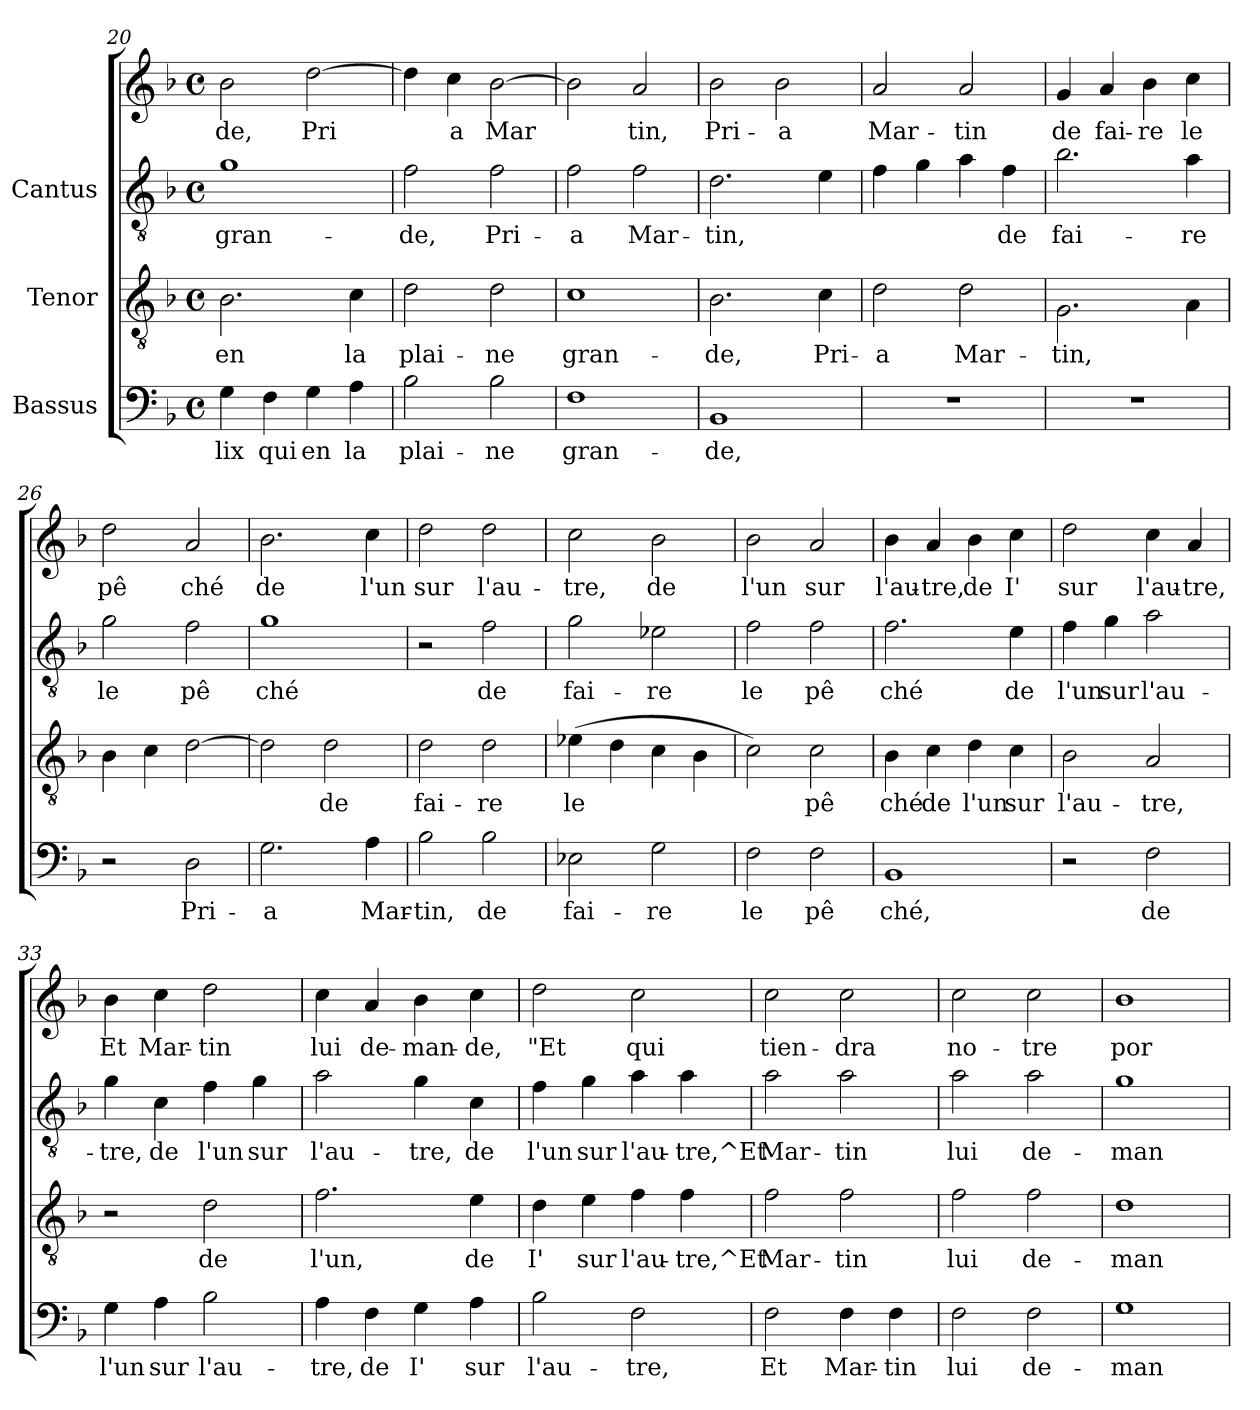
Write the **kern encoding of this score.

**kern	**text	**kern	**text	**kern	**text	**kern	**text
*part3	*part3	*part2	*part2	*part1	*part1	*part1	*part1
*staff4	*staff4	*staff3	*staff3	*staff2	*staff2	*staff1	*staff1
*I"Bassus	*	*I"Tenor	*	*I"Cantus	*	*	*
*clefF4	*	*clefGv2	*	*clefGv2	*	*clefG2	*
*k[b-]	*	*k[b-]	*	*k[b-]	*	*k[b-]	*
*F:	*	*F:	*	*F:	*	*F:	*
*M4/4	*	*M4/4	*	*M4/4	*	*M4/4	*
*met(c)	*	*met(c)	*	*met(c)	*	*met(c)	*
=20	=20	=20	=20	=20	=20	=20	=20
!	!LO:LY:b:cj	!	!LO:LY:b:cj	!	!LO:LY:b:cj	!	!LO:LY:b:cj
4G\	-lix	2.B-\	en	1g	-gran-	2b-\	de,
!	!LO:LY:b:cj	!	!	!	!	!	!
4F\	qui	.	.	.	.	.	.
!	!LO:LY:b:cj	!	!	!	!	!	!LO:LY:b:cj
4G\	en	.	.	.	.	[>2dd\	Pri-
!	!LO:LY:b:cj	!	!LO:LY:b:cj	!	!	!	!
4A\	la	4c\	la	.	.	.	.
=21	=21	=21	=21	=21	=21	=21	=21
!	!LO:LY:b:cj	!	!LO:LY:b:cj	!	!LO:LY:b:cj	!	!LO:LY:b:cj
2B-\	plai-	2d\	plai-	2f\	-de,	4dd\]	-
!	!	!	!	!	!	!	!LO:LY:b:cj
.	.	.	.	.	.	4cc\	a
!	!LO:LY:b:cj	!	!LO:LY:b:cj	!	!LO:LY:b:cj	!	!LO:LY:b:cj
2B-\	-ne	2d\	-ne	2f\	Pri-	[>2b-\	Mar-
=22	=22	=22	=22	=22	=22	=22	=22
!	!LO:LY:b:cj	!	!LO:LY:b:cj	!	!LO:LY:b:cj	!	!LO:LY:b:cj
1F	gran-	1c	gran-	2f\	a	2b-\]	-
!	!	!	!	!	!LO:LY:b:cj	!	!LO:LY:b:cj
.	.	.	.	2f\	Mar-	2a/	tin,
!!LO:LB:g=z
=23	=23	=23	=23	=23	=23	=23	=23
!	!LO:LY:b:cj	!	!LO:LY:b:cj	!	!LO:LY:b:cj	!	!LO:LY:b:cj
1BB-	-de,	2.B-\	-de,	2.d\	tin,	2b-\	-Pri-
!	!	!	!	!	!	!	!LO:LY:b:cj
.	.	.	.	.	.	2b-\	-a
!	!	!	!LO:LY:b:cj	!	!LO:LY:b:cj	!	!
.	.	4c\	Pri-	4e\	.	.	.
=24	=24	=24	=24	=24	=24	=24	=24
!	!	!	!LO:LY:b:cj	!	!LO:LY:b:cj	!	!LO:LY:b:cj
1r	.	2d\	-a	4f\	.	2a/	Mar-
!	!	!	!	!	!LO:LY:b:cj	!	!
.	.	.	.	4g\	.	.	.
!	!	!	!LO:LY:b:cj	!	!LO:LY:b:cj	!	!LO:LY:b:cj
.	.	2d\	Mar-	4a\	.	2a/	-tin
!	!	!	!	!	!LO:LY:b:cj	!	!
.	.	.	.	4f\	de	.	.
=25	=25	=25	=25	=25	=25	=25	=25
!	!	!	!LO:LY:b:cj	!	!LO:LY:b:cj	!	!LO:LY:b:cj
1r	.	2.G\	-tin,	2.b-\	fai-	4g/	de
!	!	!	!	!	!	!	!LO:LY:b:cj
.	.	.	.	.	.	4a/	fai-
!	!	!	!	!	!	!	!LO:LY:b:cj
.	.	.	.	.	.	4b-\	-re
!	!	!	!LO:LY:b:cj	!	!LO:LY:b:cj	!	!LO:LY:b:cj
.	.	4A\	.	4a\	-re	4cc\	le
=26	=26	=26	=26	=26	=26	=26	=26
!	!	!	!	!	!LO:LY:b:cj	!	!LO:LY:b:cj
2r	.	4B-\	.	2g\	le	2dd\	pê
.	.	4c\	.	.	.	.	.
!	!LO:LY:b:cj	!	!	!	!LO:LY:b:cj	!	!LO:LY:b:cj
2D\	Pri-	[>2d\	.	2f\	pê	2a/	ché
=27	=27	=27	=27	=27	=27	=27	=27
!	!LO:LY:b:cj	!	!LO:LY:b:cj	!	!LO:LY:b:cj	!	!LO:LY:b:cj
2.G\	-a	2d\]	.	1g	ché	2.b-\	de
!	!	!	!LO:LY:b:cj	!	!	!	!
.	.	2d\	de	.	.	.	.
!	!LO:LY:b:cj	!	!	!	!	!	!LO:LY:b:cj
4A\	Mar-	.	.	.	.	4cc\	l'un
=28	=28	=28	=28	=28	=28	=28	=28
!	!LO:LY:b:cj	!	!LO:LY:b:cj	!	!	!	!LO:LY:b:cj
2B-\	-tin,	2d\	fai-	2r	.	2dd\	sur
!	!LO:LY:b:cj	!	!LO:LY:b:cj	!	!LO:LY:b:cj	!	!LO:LY:b:cj
2B-\	de	2d\	-re	2f\	-de	2dd\	l'au-
!!LO:LB:g=z
=29	=29	=29	=29	=29	=29	=29	=29
!	!LO:LY:b:cj	!	!LO:LY:b:cj	!	!LO:LY:b:cj	!	!LO:LY:b:cj
2E-X\	fai-	(>4e-X\	le	2g\	fai-	2cc\	tre,
!	!	!	!LO:LY:b:cj	!	!	!	!
.	.	4d\	.	.	.	.	.
!	!LO:LY:b:cj	!	!LO:LY:b:cj	!	!LO:LY:b:cj	!	!LO:LY:b:cj
2G\	-re	4c\	.	2e-X\	-re	2b-\	de
!	!	!	!LO:LY:b:cj	!	!	!	!
.	.	4B-\	.	.	.	.	.
=30	=30	=30	=30	=30	=30	=30	=30
!	!LO:LY:b:cj	!	!LO:LY:b:cj	!	!LO:LY:b:cj	!	!LO:LY:b:cj
2F\	le	2c\)	.	2f\	le	2b-\	l'un
!	!LO:LY:b:cj	!	!LO:LY:b:cj	!	!LO:LY:b:cj	!	!LO:LY:b:cj
2F\	pê	2c\	pê	2f\	pê	2a/	sur
=31	=31	=31	=31	=31	=31	=31	=31
!	!LO:LY:b:cj	!	!LO:LY:b:cj	!	!LO:LY:b:cj	!	!LO:LY:b:cj
1BB-	ché,	4B-\	ché	2.f\	ché	4b-\	l'au-
!	!	!	!LO:LY:b:cj	!	!	!	!LO:LY:b:cj
.	.	4c\	de	.	.	4a/	-tre,
!	!	!	!LO:LY:b:cj	!	!	!	!LO:LY:b:cj
.	.	4d\	l'un	.	.	4b-\	de
!	!	!	!LO:LY:b:cj	!	!LO:LY:b:cj	!	!LO:LY:b:cj
.	.	4c\	sur	4e\	de	4cc\	I'
=32	=32	=32	=32	=32	=32	=32	=32
!	!	!	!LO:LY:b:cj	!	!LO:LY:b:cj	!	!LO:LY:b:cj
2r	.	2B-\	l'au-	4f\	l'un	2dd\	sur
!	!	!	!	!	!LO:LY:b:cj	!	!
.	.	.	.	4g\	sur	.	.
!	!LO:LY:b:cj	!	!LO:LY:b:cj	!	!LO:LY:b:cj	!	!LO:LY:b:cj
2F\	de	2A/	-tre,	2a\	l'au-	4cc\	l'au-
!	!	!	!	!	!	!	!LO:LY:b:cj
.	.	.	.	.	.	4a/	-tre,
=33	=33	=33	=33	=33	=33	=33	=33
!	!LO:LY:b:cj	!	!	!	!LO:LY:b:cj	!	!LO:LY:b:cj
4G\	l'un	2r	.	4g\	tre,	4b-\	-Et
!	!LO:LY:b:cj	!	!	!	!LO:LY:b:cj	!	!LO:LY:b:cj
4A\	sur	.	.	4c\	de	4cc\	Mar-
!	!LO:LY:b:cj	!	!LO:LY:b:cj	!	!LO:LY:b:cj	!	!LO:LY:b:cj
2B-\	l'au-	2d\	de	4f\	l'un	2dd\	-tin
!	!	!	!	!	!LO:LY:b:cj	!	!
.	.	.	.	4g\	sur	.	.
!!LO:PB:g=z
=34	=34	=34	=34	=34	=34	=34	=34
!	!LO:LY:b:cj	!	!LO:LY:b:cj	!	!LO:LY:b:cj	!	!LO:LY:b:cj
4A\	-tre,	2.f\	l'un,	2a\	l'au-	4cc\	lui
!	!LO:LY:b:cj	!	!	!	!	!	!LO:LY:b:cj
4F\	de	.	.	.	.	4a/	de-
!	!LO:LY:b:cj	!	!	!	!LO:LY:b:cj	!	!LO:LY:b:cj
4G\	I'	.	.	4g\	-tre,	4b-\	-man-
!	!LO:LY:b:cj	!	!LO:LY:b:cj	!	!LO:LY:b:cj	!	!LO:LY:b:cj
4A\	sur	4e\	de	4c\	de	4cc\	-de,
=35	=35	=35	=35	=35	=35	=35	=35
!	!LO:LY:b:cj	!	!LO:LY:b:cj	!	!LO:LY:b:cj	!	!LO:LY:b:cj
2B-\	l'au-	4d\	I'	4f\	l'un	2dd\	"Et
!	!	!	!LO:LY:b:cj	!	!LO:LY:b:cj	!	!
.	.	4e\	sur	4g\	sur	.	.
!	!LO:LY:b:cj	!	!LO:LY:b:cj	!	!LO:LY:b:cj	!	!LO:LY:b:cj
2F\	-tre,	4f\	l'au-	4a\	l'au-	2cc\	qui
!	!	!	!LO:LY:b:cj	!	!LO:LY:b:cj	!	!
.	.	4f\	-tre,^Et	4a\	-tre,^Et	.	.
=36	=36	=36	=36	=36	=36	=36	=36
!	!LO:LY:b:cj	!	!LO:LY:b:cj	!	!LO:LY:b:cj	!	!LO:LY:b:cj
2F\	Et	2f\	Mar-	2a\	Mar-	2cc\	tien-
!	!LO:LY:b:cj	!	!LO:LY:b:cj	!	!LO:LY:b:cj	!	!LO:LY:b:cj
4F\	Mar-	2f\	-tin	2a\	-tin	2cc\	-dra
!	!LO:LY:b:cj	!	!	!	!	!	!
4F\	-tin	.	.	.	.	.	.
=37	=37	=37	=37	=37	=37	=37	=37
!	!LO:LY:b:cj	!	!LO:LY:b:cj	!	!LO:LY:b:cj	!	!LO:LY:b:cj
2F\	lui	2f\	lui	2a\	lui	2cc\	no-
!	!LO:LY:b:cj	!	!LO:LY:b:cj	!	!LO:LY:b:cj	!	!LO:LY:b:cj
2F\	de-	2f\	de-	2a\	de-	2cc\	-tre
=38	=38	=38	=38	=38	=38	=38	=38
!	!LO:LY:b:cj	!	!LO:LY:b:cj	!	!LO:LY:b:cj	!	!LO:LY:b:cj
1G	-man-	1d	-man-	1g	-man-	1b-	-por-
=	=	=	=	=	=	=	=
*-	*-	*-	*-	*-	*-	*-	*-
